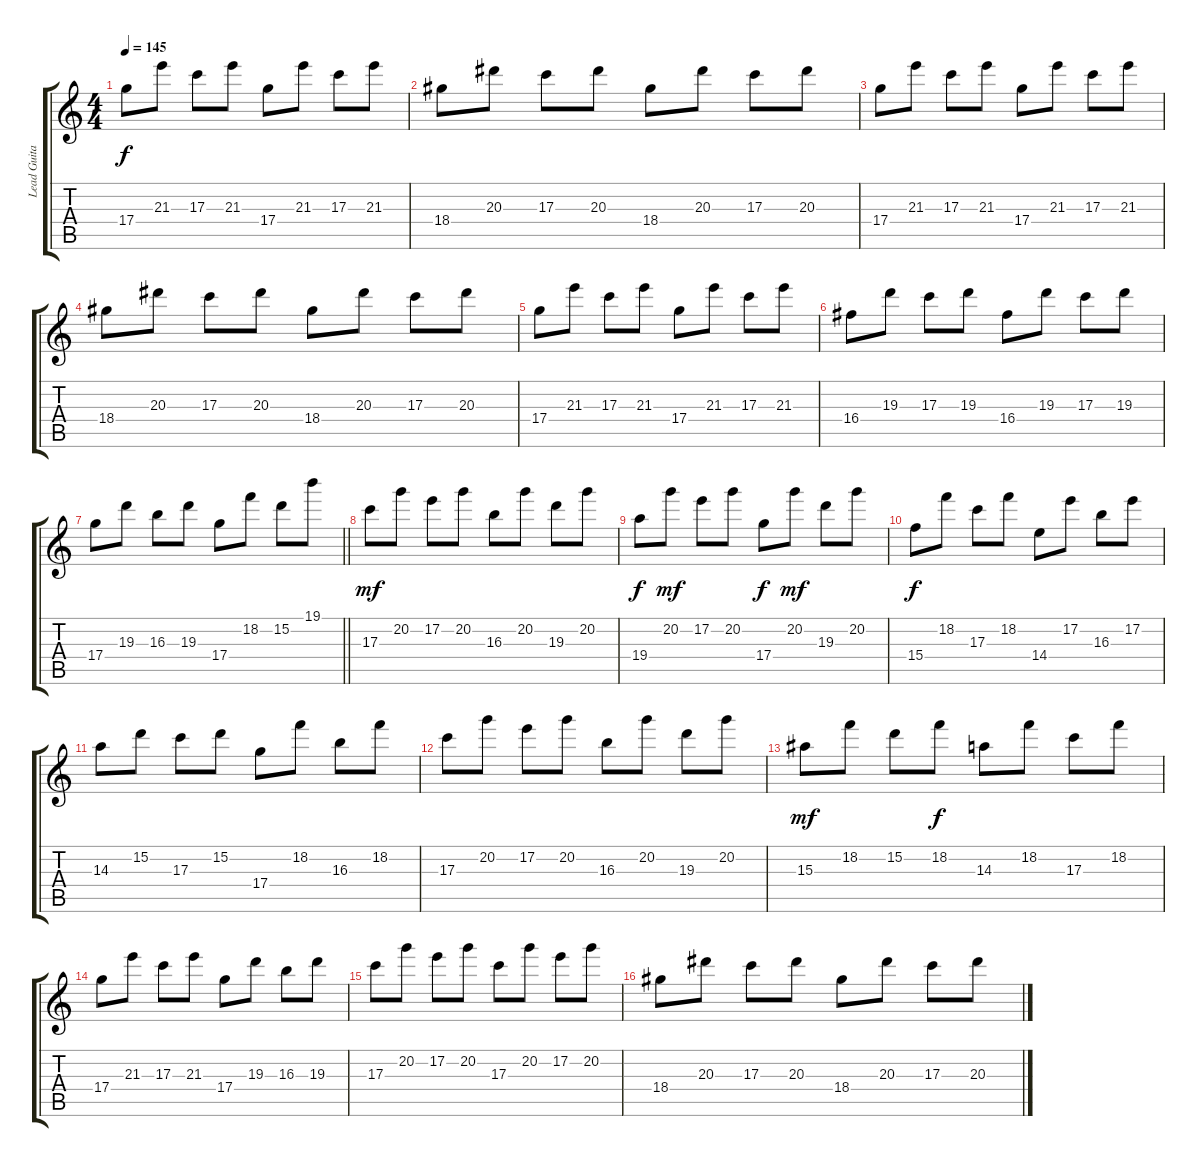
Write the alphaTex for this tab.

\track ("Lead Guitar 2" "Lead Guita") {instrument overdrivenguitar}
\staff {score tabs}
\tuning (E4 B3 G3 D3 A2 E2) {hide}
\ts (4 4)
\tempo 145
\clef g2
\ks c
17.4.8{dy f} 21.3.8 17.3.8 21.3.8 17.4.8 21.3.8 17.3.8 21.3.8 |
18.4.8 20.3.8 17.3.8 20.3.8 18.4.8 20.3.8 17.3.8 20.3.8 |
17.4.8 21.3.8 17.3.8 21.3.8 17.4.8 21.3.8 17.3.8 21.3.8 |
18.4.8 20.3.8 17.3.8 20.3.8 18.4.8 20.3.8 17.3.8 20.3.8 |
17.4.8 21.3.8 17.3.8 21.3.8 17.4.8 21.3.8 17.3.8 21.3.8 |
16.4.8 19.3.8 17.3.8 19.3.8 16.4.8 19.3.8 17.3.8 19.3.8 |
\barLineRight lightlight
17.4.8 19.3.8 16.3.8 19.3.8 17.4.8 18.2.8 15.2.8 19.1.8 |
17.3.8{dy mf} 20.2.8 17.2.8 20.2.8 16.3.8 20.2.8 19.3.8 20.2.8 |
19.4.8{dy f} 20.2.8{dy mf} 17.2.8 20.2.8 17.4.8{dy f} 20.2.8{dy mf} 19.3.8 20.2.8 |
15.4.8{dy f} 18.2.8 17.3.8 18.2.8 14.4.8 17.2.8 16.3.8 17.2.8 |
14.3.8 15.2.8 17.3.8 15.2.8 17.4.8 18.2.8 16.3.8 18.2.8 |
17.3.8 20.2.8 17.2.8 20.2.8 16.3.8 20.2.8 19.3.8 20.2.8 |
15.3.8{dy mf} 18.2.8 15.2.8 18.2.8{dy f} 14.3.8 18.2.8 17.3.8 18.2.8 |
17.4.8 21.3.8 17.3.8 21.3.8 17.4.8 19.3.8 16.3.8 19.3.8 |
17.3.8 20.2.8 17.2.8 20.2.8 17.3.8 20.2.8 17.2.8 20.2.8 |
18.4.8 20.3.8 17.3.8 20.3.8 18.4.8 20.3.8 17.3.8 20.3.8
